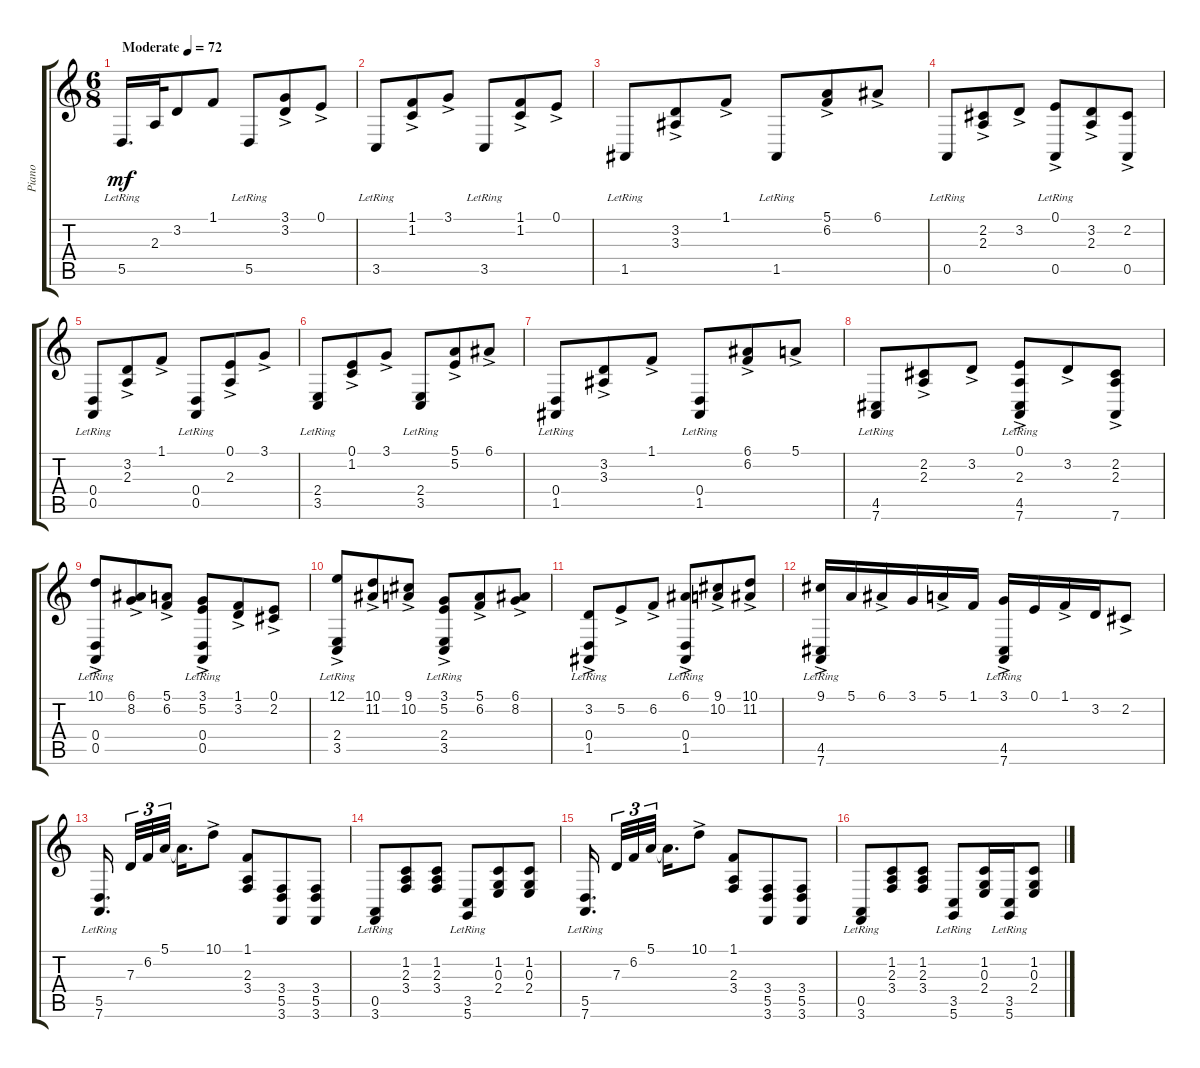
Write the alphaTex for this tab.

\track ("Piano" "Piano") {instrument brightacousticpiano}
\staff {score tabs}
\tuning (E4 B3 G3 D3 A2 D2) {hide}
\ts (6 8)
\tempo (72 "Moderate")
\clef g2
\ks c
5.5{lr}.16{d dy mf instrument brightacousticpiano} 2.3.32 3.2.8 1.1.8 5.5{lr}.8 (3.1{ac} 3.2).8 0.1{ac}.8 |
3.5{lr}.8 (1.1{ac} 1.2).8 3.1{ac}.8 3.5{lr}.8 (1.1{ac} 1.2).8 0.1{ac}.8 |
1.5{lr}.8 (3.2{ac} 3.3).8 1.1{ac}.8 1.5{lr}.8 (5.1{ac} 6.2).8 6.1{ac}.8 |
0.5{lr}.8 (2.2{ac} 2.3).8 3.2{ac}.8 (0.1{ac} 0.5{lr}).8 (3.2{ac} 2.3).8 (2.2{ac} 0.5).8 |
(0.4{lr} 0.5{lr}).8 (3.2{ac} 2.3).8 1.1{ac}.8 (0.4{lr} 0.5{lr}).8 (0.1{ac} 2.3).8 3.1{ac}.8 |
(2.4{lr} 3.5{lr}).8 (0.1{ac} 1.2).8 3.1{ac}.8 (2.4{lr} 3.5{lr}).8 (5.1{ac} 5.2).8 6.1{ac}.8 |
(0.4{lr} 1.5{lr}).8 (3.2{ac} 3.3).8 1.1{ac}.8 (0.4{lr} 1.5{lr}).8 (6.1{ac} 6.2).8 5.1{ac}.8 |
(4.5{lr} 7.6{lr}).8 (2.2{ac} 2.3).8 3.2{ac}.8 (0.1{ac} 2.3 4.5{lr} 7.6{lr}).8 3.2{ac}.8 (2.2{ac} 2.3 7.6).8 |
(10.1{ac} 0.4{lr} 0.5{lr}).8 (6.1{ac} 8.2).8 (5.1{ac} 6.2).8 (3.1{ac} 5.2 0.4{lr} 0.5{lr}).8 (1.1{ac} 3.2).8 (0.1{ac} 2.2).8 |
(12.1{ac} 2.4{lr} 3.5{lr}).8 (10.1{ac} 11.2).8 (9.1{ac} 10.2).8 (3.1{ac} 5.2 2.4{lr} 3.5{lr}).8 (5.1{ac} 6.2).8 (6.1{ac} 8.2).8 |
(3.2{ac} 0.4{lr} 1.5{lr}).8 5.2{ac}.8 6.2{ac}.8 (6.1{ac} 0.4{lr} 1.5{lr}).8 (9.1{ac} 10.2).8 (10.1{ac} 11.2).8 |
(9.1{ac} 4.5{lr} 7.6{lr}).16 5.1.16 6.1{ac}.16 3.1.16 5.1{ac}.16 1.1.16 (3.1{ac} 4.5{lr} 7.6{lr}).16 0.1.16 1.1{ac}.16 3.2.16 2.2{ac}.8 |
(5.5{lr} 7.6{lr}).16{d beam splitsecondary} 7.3.32{tu (3 2)} 6.2.32{tu (3 2)} 5.1.32{tu (3 2) beam splitsecondary} 5.1{t}.16{d} 10.1{ac}.8 (1.1 2.3 3.4).8 (3.4 5.5 3.6).8 (3.4 5.5 3.6).8 |
(0.5{lr} 3.6{lr}).8 (1.2 2.3 3.4).8 (1.2 2.3 3.4).8 (3.5{lr} 5.6{lr}).8 (1.2 0.3 2.4).8 (1.2 0.3 2.4).8 |
(5.5{lr} 7.6{lr}).16{d beam splitsecondary} 7.3.32{tu (3 2)} 6.2.32{tu (3 2)} 5.1.32{tu (3 2) beam splitsecondary} 5.1{t}.16{d} 10.1{ac}.8 (1.1 2.3 3.4).8 (3.4 5.5 3.6).8 (3.4 5.5 3.6).8 |
(0.5{lr} 3.6{lr}).8 (1.2 2.3 3.4).8 (1.2 2.3 3.4).8 (3.5{lr} 5.6{lr}).8 (1.2 0.3 2.4).16 (3.5{lr} 5.6{lr}).16 (1.2 0.3 2.4).8
